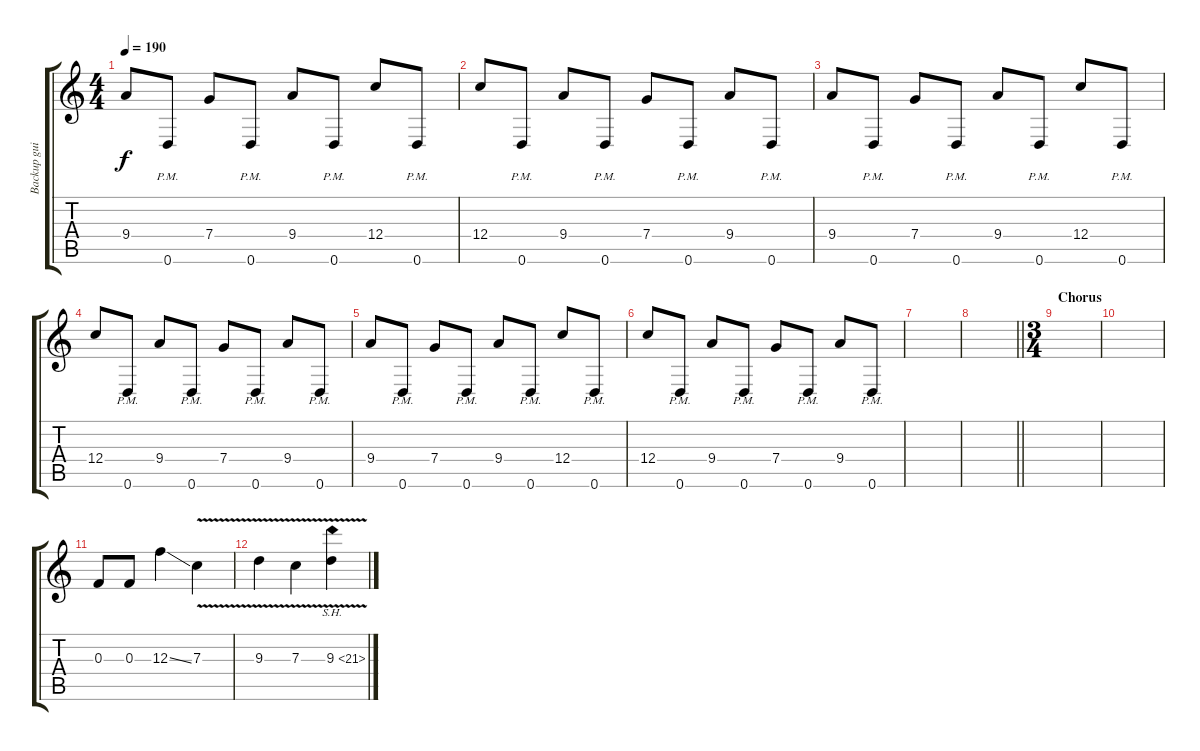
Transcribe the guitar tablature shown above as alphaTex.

\track ("Backup guitar" "Backup gui") {instrument distortionguitar}
\staff {score tabs}
\tuning (D4 A3 F3 C3 G2 D2) {hide}
\ts (4 4)
\tempo 190
\clef g2
\ks c
9.4.8{dy f volume 8 balance 0} 0.6{pm}.8 7.4.8 0.6{pm}.8 9.4.8 0.6{pm}.8 12.4.8 0.6{pm}.8 |
12.4.8 0.6{pm}.8 9.4.8 0.6{pm}.8 7.4.8 0.6{pm}.8 9.4.8 0.6{pm}.8 |
9.4.8 0.6{pm}.8 7.4.8 0.6{pm}.8 9.4.8 0.6{pm}.8 12.4.8 0.6{pm}.8 |
12.4.8 0.6{pm}.8 9.4.8 0.6{pm}.8 7.4.8 0.6{pm}.8 9.4.8 0.6{pm}.8 |
9.4.8 0.6{pm}.8 7.4.8 0.6{pm}.8 9.4.8 0.6{pm}.8 12.4.8 0.6{pm}.8 |
12.4.8 0.6{pm}.8 9.4.8 0.6{pm}.8 7.4.8 0.6{pm}.8 9.4.8 0.6{pm}.8 |
|
\barLineRight lightlight
|
\ts (3 4)
\section ("" "Chorus")
|
|
0.3.8{volume 14 balance 8} 0.3.8 12.3{ss}.4 7.3{v}.4 |
9.3{v}.4 7.3{v}.4 9.3{sh 12 v}.4
